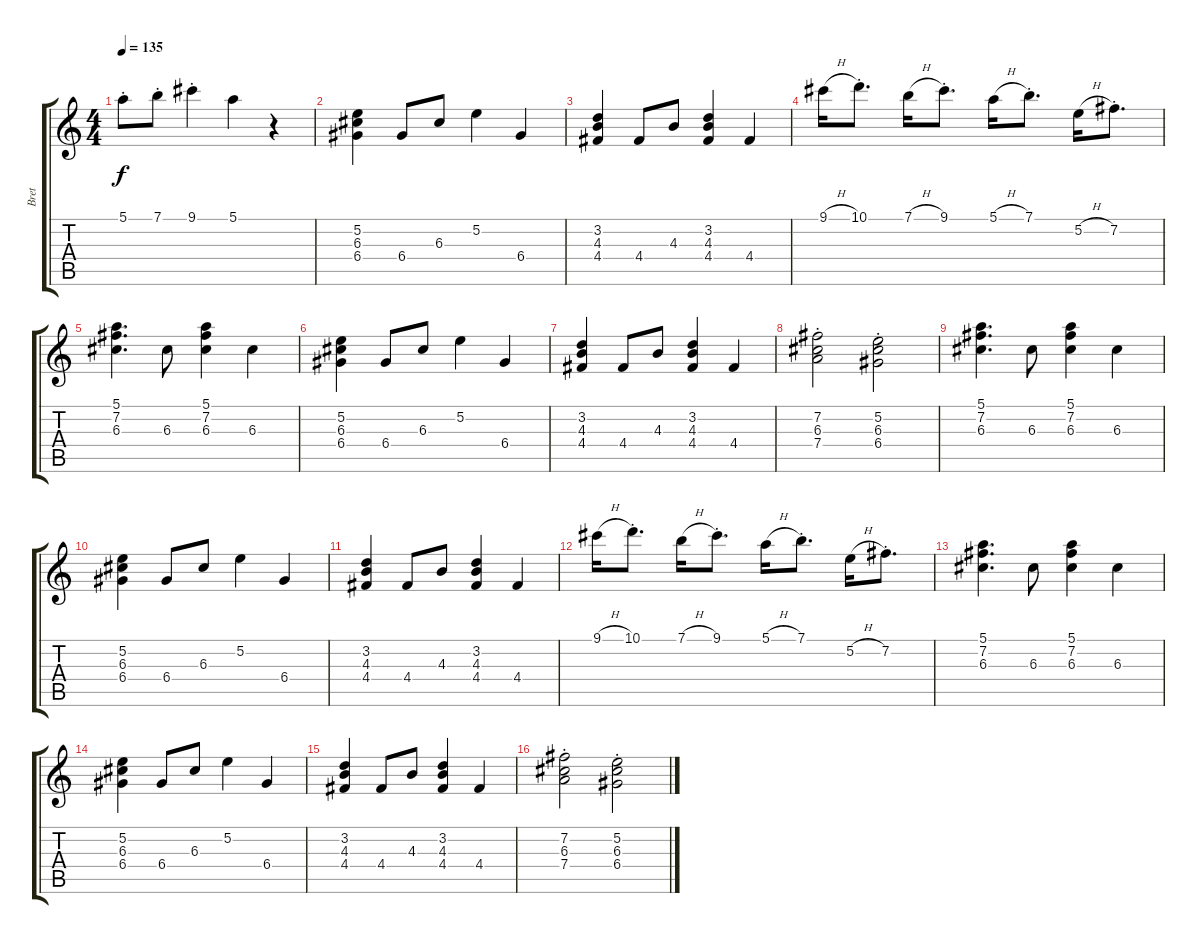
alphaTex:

\track ("Bret" "Bret") {instrument acousticguitarnylon}
\staff {score tabs}
\tuning (E4 B3 G3 D3 A2 E2) {hide}
\ts (4 4)
\tempo 135
\clef g2
\ks c
5.1{st}.8{dy f} 7.1{st}.8 9.1{st}.4 5.1.4 r.4 |
(5.2 6.3 6.4).4 6.4.8 6.3.8 5.2.4 6.4.4 |
(3.2 4.3 4.4).4 4.4.8 4.3.8 (3.2 4.3 4.4).4 4.4.4 |
9.1{h}.16 10.1{st}.8{d} 7.1{h}.16 9.1{st}.8{d} 5.1{h}.16 7.1{st}.8{d} 5.2{h}.16 7.2{st}.8{d} |
(5.1 7.2 6.3).4{d} 6.3.8 (5.1 7.2 6.3).4 6.3.4 |
(5.2 6.3 6.4).4 6.4.8 6.3.8 5.2.4 6.4.4 |
(3.2 4.3 4.4).4 4.4.8 4.3.8 (3.2 4.3 4.4).4 4.4.4 |
(7.2{st} 6.3{st} 7.4{st}).2 (5.2{st} 6.3{st} 6.4{st}).2 |
(5.1 7.2 6.3).4{d} 6.3.8 (5.1 7.2 6.3).4 6.3.4 |
(5.2 6.3 6.4).4 6.4.8 6.3.8 5.2.4 6.4.4 |
(3.2 4.3 4.4).4 4.4.8 4.3.8 (3.2 4.3 4.4).4 4.4.4 |
9.1{h}.16 10.1{st}.8{d} 7.1{h}.16 9.1{st}.8{d} 5.1{h}.16 7.1{st}.8{d} 5.2{h}.16 7.2{st}.8{d} |
(5.1 7.2 6.3).4{d} 6.3.8 (5.1 7.2 6.3).4 6.3.4 |
(5.2 6.3 6.4).4 6.4.8 6.3.8 5.2.4 6.4.4 |
(3.2 4.3 4.4).4 4.4.8 4.3.8 (3.2 4.3 4.4).4 4.4.4 |
(7.2{st} 6.3{st} 7.4{st}).2 (5.2{st} 6.3{st} 6.4{st}).2
